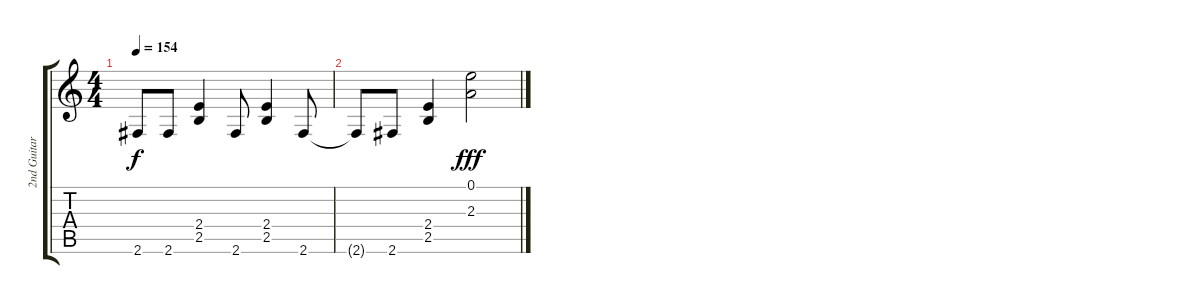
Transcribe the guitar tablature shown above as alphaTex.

\track ("2nd Guitar" "2nd Guitar") {instrument distortionguitar}
\staff {score tabs}
\tuning (E4 B3 G3 D3 A2 E2) {hide}
\ts (4 4)
\tempo 154
\clef g2
\ks c
2.6.8{dy f} 2.6.8 (2.4 2.5).4 2.6.8 (2.4 2.5).4 2.6.8 |
2.6{t}.8 2.6.8 (2.4 2.5).4 (0.1 2.3).2{dy fff}
